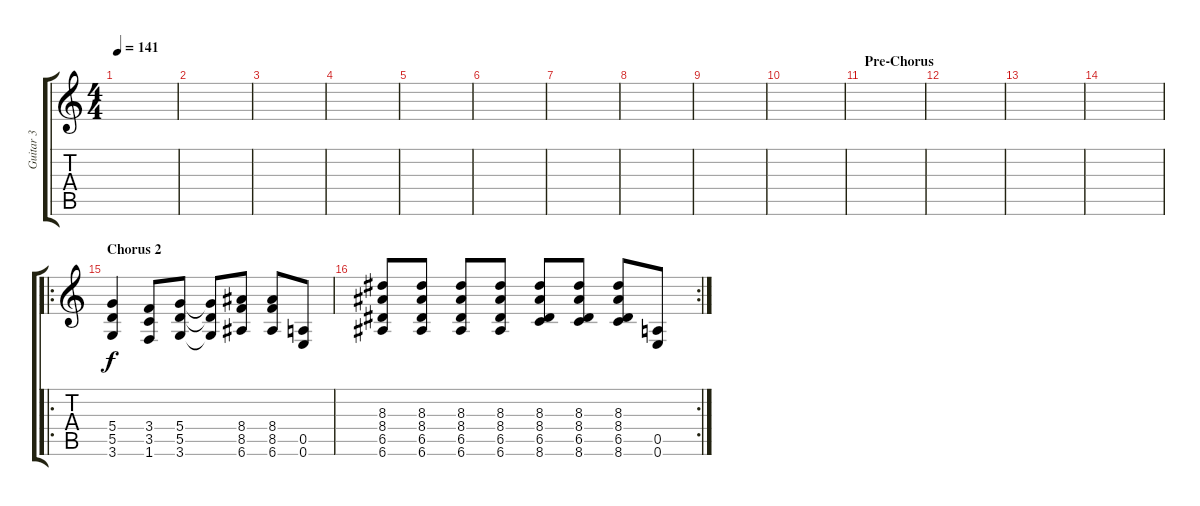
\track ("Guitar 3" "Guitar 3") {instrument overdrivenguitar}
\staff {score tabs}
\tuning (E4 B3 G3 D3 A2 E2) {hide}
\ts (4 4)
\tempo 141
\clef g2
\ks c
|
|
|
|
|
|
|
|
|
|
\section ("" "Pre-Chorus")
|
|
|
|
\ro
\section ("" "Chorus 2")
(5.4 5.5 3.6).4{volume 13} (3.4 3.5 1.6).8 (5.4 5.5 3.6).8 (5.4{t} 5.5{t} 3.6{t}).8 (8.4 8.5 6.6).8 (8.4 8.5 6.6).8 (0.5 0.6).8 |
\rc 2
(8.3 8.4 6.5 6.6).8 (8.3 8.4 6.5 6.6).8 (8.3 8.4 6.5 6.6).8 (8.3 8.4 6.5 6.6).8 (8.3 8.4 6.5 8.6).8 (8.3 8.4 6.5 8.6).8 (8.3 8.4 6.5 8.6).8 (0.5 0.6).8
